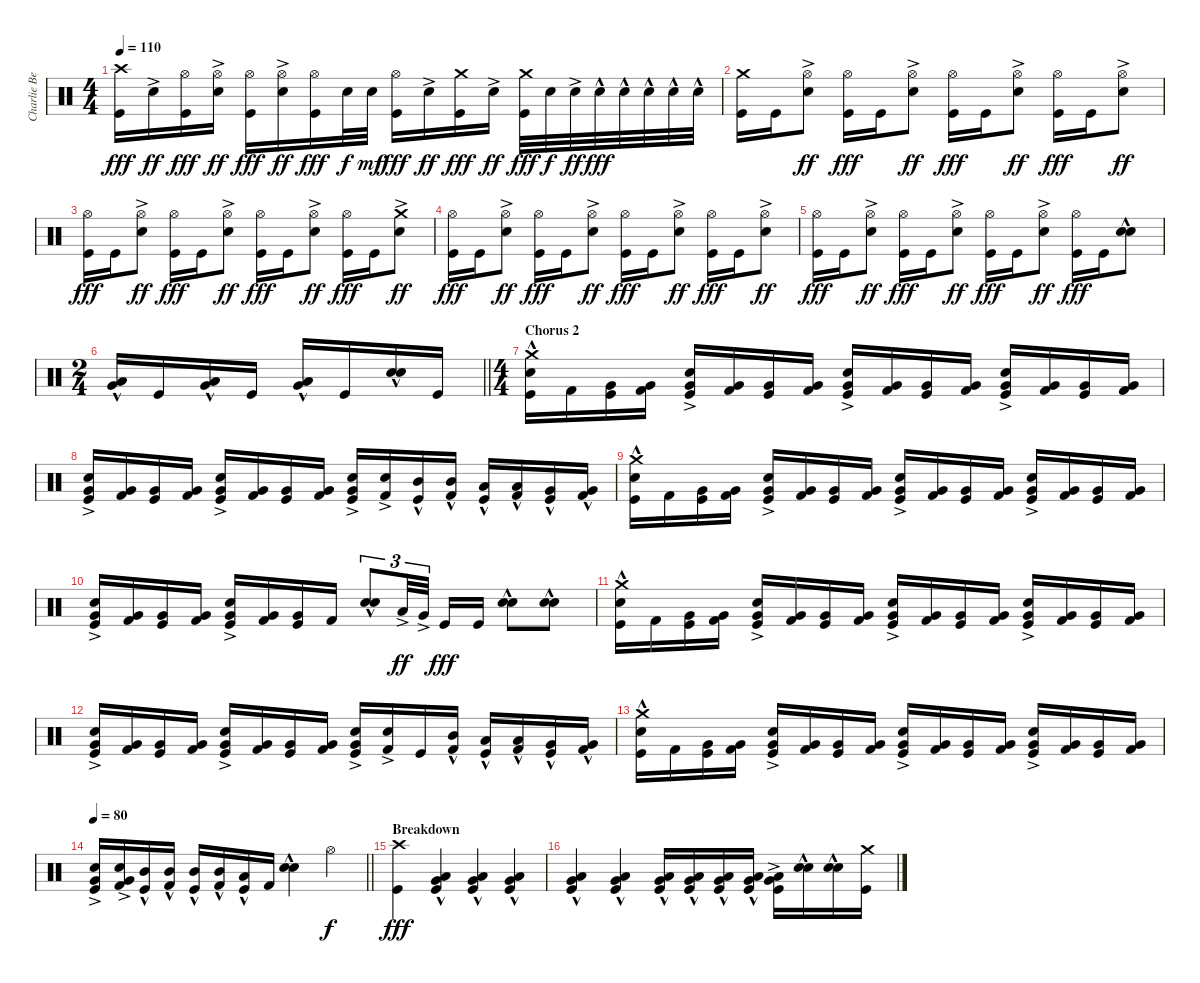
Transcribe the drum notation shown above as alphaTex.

\track ("Charlie Benante (Drums)" "Charlie Be") {instrument percussion}
\staff {score}
\articulation defaults
\ts (4 4)
\tempo 110
\clef neutral
\ks c
("Crash high (hit)" "Kick (hit)").16{dy fff} "Snare (hit) 2"{ac}.16{dy ff} ("Hi-Hat (open)" "Kick (hit)").16{dy fff} ("Hi-Hat (open)" "Snare (hit) 2"{ac}).16{dy ff} ("Hi-Hat (open)" "Kick (hit)").16{dy fff} ("Hi-Hat (open)" "Snare (hit) 2"{ac}).16{dy ff} ("Hi-Hat (open)" "Kick (hit)").16{dy fff} "Snare (hit) 2".32{dy f} "Snare (hit) 2".32{dy mf} ("Hi-Hat (open)" "Kick (hit)").16{dy fff} "Snare (hit) 2"{ac}.16{dy ff} ("Crash medium (hit)" "Kick (hit)").16{dy fff} "Snare (hit) 2"{ac}.16{dy ff} ("Crash medium (hit)" "Kick (hit)").32{dy fff} "Snare (hit) 2".32{dy f} "Snare (hit) 2"{ac}.32{dy ff} "Snare (hit) 2"{hac}.32{dy fff} "Snare (hit) 2"{hac}.32 "Snare (hit) 2"{hac}.32 "Snare (hit) 2"{hac}.32 "Snare (hit) 2"{hac}.32 |
("Crash medium (hit)" "Kick (hit)").16 "Kick (hit)".16 ("Hi-Hat (open)" "Snare (hit) 2"{ac}).8{dy ff} ("Hi-Hat (open)" "Kick (hit)").16{dy fff} "Kick (hit)".16 ("Hi-Hat (open)" "Snare (hit) 2"{ac}).8{dy ff} ("Hi-Hat (open)" "Kick (hit)").16{dy fff} "Kick (hit)".16 ("Hi-Hat (open)" "Snare (hit) 2"{ac}).8{dy ff} ("Hi-Hat (open)" "Kick (hit)").16{dy fff} "Kick (hit)".16 ("Hi-Hat (open)" "Snare (hit) 2"{ac}).8{dy ff} |
("Hi-Hat (open)" "Kick (hit)").16{dy fff} "Kick (hit)".16 ("Hi-Hat (open)" "Snare (hit) 2"{ac}).8{dy ff} ("Hi-Hat (open)" "Kick (hit)").16{dy fff} "Kick (hit)".16 ("Hi-Hat (open)" "Snare (hit) 2"{ac}).8{dy ff} ("Hi-Hat (open)" "Kick (hit)").16{dy fff} "Kick (hit)".16 ("Hi-Hat (open)" "Snare (hit) 2"{ac}).8{dy ff} ("Hi-Hat (open)" "Kick (hit)").16{dy fff} "Kick (hit)".16 ("Crash medium (hit)" "Snare (hit) 2"{ac}).8{dy ff} |
("Hi-Hat (open)" "Kick (hit)").16{dy fff} "Kick (hit)".16 ("Hi-Hat (open)" "Snare (hit) 2"{ac}).8{dy ff} ("Hi-Hat (open)" "Kick (hit)").16{dy fff} "Kick (hit)".16 ("Hi-Hat (open)" "Snare (hit) 2"{ac}).8{dy ff} ("Hi-Hat (open)" "Kick (hit)").16{dy fff} "Kick (hit)".16 ("Hi-Hat (open)" "Snare (hit) 2"{ac}).8{dy ff} ("Hi-Hat (open)" "Kick (hit)").16{dy fff} "Kick (hit)".16 ("Hi-Hat (open)" "Snare (hit) 2"{ac}).8{dy ff} |
("Hi-Hat (open)" "Kick (hit)").16{dy fff} "Kick (hit)".16 ("Hi-Hat (open)" "Snare (hit) 2"{ac}).8{dy ff} ("Hi-Hat (open)" "Kick (hit)").16{dy fff} "Kick (hit)".16 ("Hi-Hat (open)" "Snare (hit) 2"{ac}).8{dy ff} ("Hi-Hat (open)" "Kick (hit)").16{dy fff} "Kick (hit)".16 ("Hi-Hat (open)" "Snare (hit) 2"{ac}).8{dy ff} ("Hi-Hat (open)" "Kick (hit)").16{dy fff} "Kick (hit)".16 ("Snare (hit) 2"{hac} "Snare (hit) 2"{hac}).8{bd 120} |
\ts (2 4)
\barLineRight lightlight
("Low Tom (hit)"{hac} "Very Low Tom (hit)"{hac}).16{bu 60} "Kick (hit)".16 ("Low Tom (hit)"{hac} "Very Low Tom (hit)"{hac}).16{bd 60} "Kick (hit)".16 ("Low Tom (hit)"{hac} "Very Low Tom (hit)"{hac}).16{bd 60} "Kick (hit)".16 ("Snare (hit) 2"{hac} "Snare (hit) 2"{hac}).16{bd 120} "Kick (hit)".16 |
\ts (4 4)
\section ("" "Chorus 2")
("Crash medium (hit)" "Snare (hit) 2"{hac} "Kick (hit)").16 "Kick (hit) 2".16 ("Very Low Tom (hit)" "Kick (hit)").16 ("Very Low Tom (hit)" "Kick (hit) 2").16 ("Snare (hit) 2"{ac} "Very Low Tom (hit)" "Kick (hit)").16 ("Very Low Tom (hit)" "Kick (hit) 2").16 ("Very Low Tom (hit)" "Kick (hit)").16 ("Very Low Tom (hit)" "Kick (hit) 2").16 ("Snare (hit) 2"{ac} "Very Low Tom (hit)" "Kick (hit)").16 ("Very Low Tom (hit)" "Kick (hit) 2").16 ("Very Low Tom (hit)" "Kick (hit)").16 ("Very Low Tom (hit)" "Kick (hit) 2").16 ("Snare (hit) 2"{ac} "Very Low Tom (hit)" "Kick (hit)").16 ("Very Low Tom (hit)" "Kick (hit) 2").16 ("Very Low Tom (hit)" "Kick (hit)").16 ("Very Low Tom (hit)" "Kick (hit) 2").16 |
("Snare (hit) 2"{ac} "Very Low Tom (hit)" "Kick (hit)").16 ("Very Low Tom (hit)" "Kick (hit) 2").16 ("Very Low Tom (hit)" "Kick (hit)").16 ("Very Low Tom (hit)" "Kick (hit) 2").16 ("Snare (hit) 2"{ac} "Very Low Tom (hit)" "Kick (hit)").16 ("Very Low Tom (hit)" "Kick (hit) 2").16 ("Very Low Tom (hit)" "Kick (hit)").16 ("Very Low Tom (hit)" "Kick (hit) 2").16 ("Snare (hit) 2"{ac} "Very Low Tom (hit)" "Kick (hit)").16 ("Snare (hit) 2"{ac} "Kick (hit) 2").16 ("Mid Tom (hit)"{hac} "Kick (hit)").16 ("Mid Tom (hit)"{hac} "Kick (hit) 2").16 ("Low Tom (hit)"{hac} "Kick (hit)").16 ("Low Tom (hit)"{hac} "Kick (hit) 2").16 ("Very Low Tom (hit)"{hac} "Kick (hit)").16 ("Very Low Tom (hit)"{hac} "Kick (hit) 2").16 |
("Crash medium (hit)" "Snare (hit) 2"{hac} "Kick (hit)").16 "Kick (hit) 2".16 ("Very Low Tom (hit)" "Kick (hit)").16 ("Very Low Tom (hit)" "Kick (hit) 2").16 ("Snare (hit) 2"{ac} "Very Low Tom (hit)" "Kick (hit)").16 ("Very Low Tom (hit)" "Kick (hit) 2").16 ("Very Low Tom (hit)" "Kick (hit)").16 ("Very Low Tom (hit)" "Kick (hit) 2").16 ("Snare (hit) 2"{ac} "Very Low Tom (hit)" "Kick (hit)").16 ("Very Low Tom (hit)" "Kick (hit) 2").16 ("Very Low Tom (hit)" "Kick (hit)").16 ("Very Low Tom (hit)" "Kick (hit) 2").16 ("Snare (hit) 2"{ac} "Very Low Tom (hit)" "Kick (hit)").16 ("Very Low Tom (hit)" "Kick (hit) 2").16 ("Very Low Tom (hit)" "Kick (hit)").16 ("Very Low Tom (hit)" "Kick (hit) 2").16 |
("Snare (hit) 2"{ac} "Very Low Tom (hit)" "Kick (hit)").16 ("Very Low Tom (hit)" "Kick (hit) 2").16 ("Very Low Tom (hit)" "Kick (hit)").16 ("Very Low Tom (hit)" "Kick (hit) 2").16 ("Snare (hit) 2"{ac} "Very Low Tom (hit)" "Kick (hit)").16 ("Very Low Tom (hit)" "Kick (hit) 2").16 ("Very Low Tom (hit)" "Kick (hit)").16 "Kick (hit) 2".16 ("Snare (hit) 2"{hac} "Snare (hit) 2"{hac}).8{tu (3 2) bu 120} "Low Tom (hit)"{ac}.32{tu (3 2) dy ff} "Very Low Tom (hit)"{ac}.32{tu (3 2) beam splitsecondary} "Kick (hit)".16{dy fff} "Kick (hit)".16 ("Snare (hit) 2"{hac} "Snare (hit) 2"{hac}).8{bd 120} ("Snare (hit) 2"{hac} "Snare (hit) 2"{hac}).8{bd 120} |
("Crash medium (hit)" "Snare (hit) 2"{hac} "Kick (hit)").16 "Kick (hit) 2".16 ("Very Low Tom (hit)" "Kick (hit)").16 ("Very Low Tom (hit)" "Kick (hit) 2").16 ("Snare (hit) 2"{ac} "Very Low Tom (hit)" "Kick (hit)").16 ("Very Low Tom (hit)" "Kick (hit) 2").16 ("Very Low Tom (hit)" "Kick (hit)").16 ("Very Low Tom (hit)" "Kick (hit) 2").16 ("Snare (hit) 2"{ac} "Very Low Tom (hit)" "Kick (hit)").16 ("Very Low Tom (hit)" "Kick (hit) 2").16 ("Very Low Tom (hit)" "Kick (hit)").16 ("Very Low Tom (hit)" "Kick (hit) 2").16 ("Snare (hit) 2"{ac} "Very Low Tom (hit)" "Kick (hit)").16 ("Very Low Tom (hit)" "Kick (hit) 2").16 ("Very Low Tom (hit)" "Kick (hit)").16 ("Very Low Tom (hit)" "Kick (hit) 2").16 |
("Snare (hit) 2"{ac} "Very Low Tom (hit)" "Kick (hit)").16 ("Very Low Tom (hit)" "Kick (hit) 2").16 ("Very Low Tom (hit)" "Kick (hit)").16 ("Very Low Tom (hit)" "Kick (hit) 2").16 ("Snare (hit) 2"{ac} "Very Low Tom (hit)" "Kick (hit)").16 ("Very Low Tom (hit)" "Kick (hit) 2").16 ("Very Low Tom (hit)" "Kick (hit)").16 ("Very Low Tom (hit)" "Kick (hit) 2").16 ("Snare (hit) 2"{ac} "Very Low Tom (hit)" "Kick (hit)").16 ("Snare (hit) 2"{ac} "Kick (hit) 2").16 "Kick (hit)".16 ("Mid Tom (hit)"{hac} "Kick (hit) 2").16 ("Low Tom (hit)"{hac} "Kick (hit)").16 ("Low Tom (hit)"{hac} "Kick (hit) 2").16 ("Very Low Tom (hit)"{hac} "Kick (hit)").16 ("Very Low Tom (hit)"{hac} "Kick (hit) 2").16 |
("Crash medium (hit)" "Snare (hit) 2"{hac} "Kick (hit)").16 "Kick (hit) 2".16 ("Very Low Tom (hit)" "Kick (hit)").16 ("Very Low Tom (hit)" "Kick (hit) 2").16 ("Snare (hit) 2"{ac} "Very Low Tom (hit)" "Kick (hit)").16 ("Very Low Tom (hit)" "Kick (hit) 2").16 ("Very Low Tom (hit)" "Kick (hit)").16 ("Very Low Tom (hit)" "Kick (hit) 2").16 ("Snare (hit) 2"{ac} "Very Low Tom (hit)" "Kick (hit)").16 ("Very Low Tom (hit)" "Kick (hit) 2").16 ("Very Low Tom (hit)" "Kick (hit)").16 ("Very Low Tom (hit)" "Kick (hit) 2").16 ("Snare (hit) 2"{ac} "Very Low Tom (hit)" "Kick (hit)").16 ("Very Low Tom (hit)" "Kick (hit) 2").16 ("Very Low Tom (hit)" "Kick (hit)").16 ("Very Low Tom (hit)" "Kick (hit) 2").16 |
\tempo 80
\barLineRight lightlight
("Snare (hit) 2"{ac} "Very Low Tom (hit)" "Kick (hit)").16 ("Snare (hit) 2"{ac} "Very Low Tom (hit)" "Kick (hit) 2").16 ("Mid Tom (hit)"{hac} "Kick (hit)").16 ("Mid Tom (hit)"{hac} "Kick (hit) 2").16 ("Mid Tom (hit)"{hac} "Kick (hit)").16 ("Mid Tom (hit)"{hac} "Kick (hit) 2").16 ("Low Tom (hit)"{hac} "Kick (hit)").16 "Kick (hit) 2".16 ("Snare (hit) 2"{hac} "Snare (hit) 2"{hac}).4{bd 120} "Hi-Hat (open)".4{dy f} |
\section ("" "Breakdown")
("Crash high (hit)" "Kick (hit)").4{dy fff} ("Very Low Tom (hit)"{hac} "Low Floor Tom (hit)"{hac} "Kick (hit)").4 ("Very Low Tom (hit)"{hac} "Low Floor Tom (hit)"{hac} "Kick (hit)").4 ("Very Low Tom (hit)"{hac} "Low Floor Tom (hit)"{hac} "Kick (hit)").4 |
("Very Low Tom (hit)"{hac} "Low Floor Tom (hit)"{hac} "Kick (hit)").4 ("Very Low Tom (hit)"{hac} "Low Floor Tom (hit)"{hac} "Kick (hit)").4 ("Very Low Tom (hit)"{hac} "Low Floor Tom (hit)"{hac} "Kick (hit)").16 ("Very Low Tom (hit)"{hac} "Low Floor Tom (hit)"{hac} "Kick (hit)").16 ("Very Low Tom (hit)"{hac} "Low Floor Tom (hit)"{hac} "Kick (hit)").16 ("Very Low Tom (hit)"{hac} "Low Floor Tom (hit)"{hac} "Kick (hit)").16 ("Very Low Tom (hit)"{ac} "Low Floor Tom (hit)"{ac} "Kick (hit)").16 ("Snare (hit) 2"{hac} "Snare (hit) 2"{hac}).16{bd 120} ("Snare (hit) 2"{hac} "Snare (hit) 2"{hac}).16{bd 120} ("Crash medium (hit)" "Kick (hit)").16
